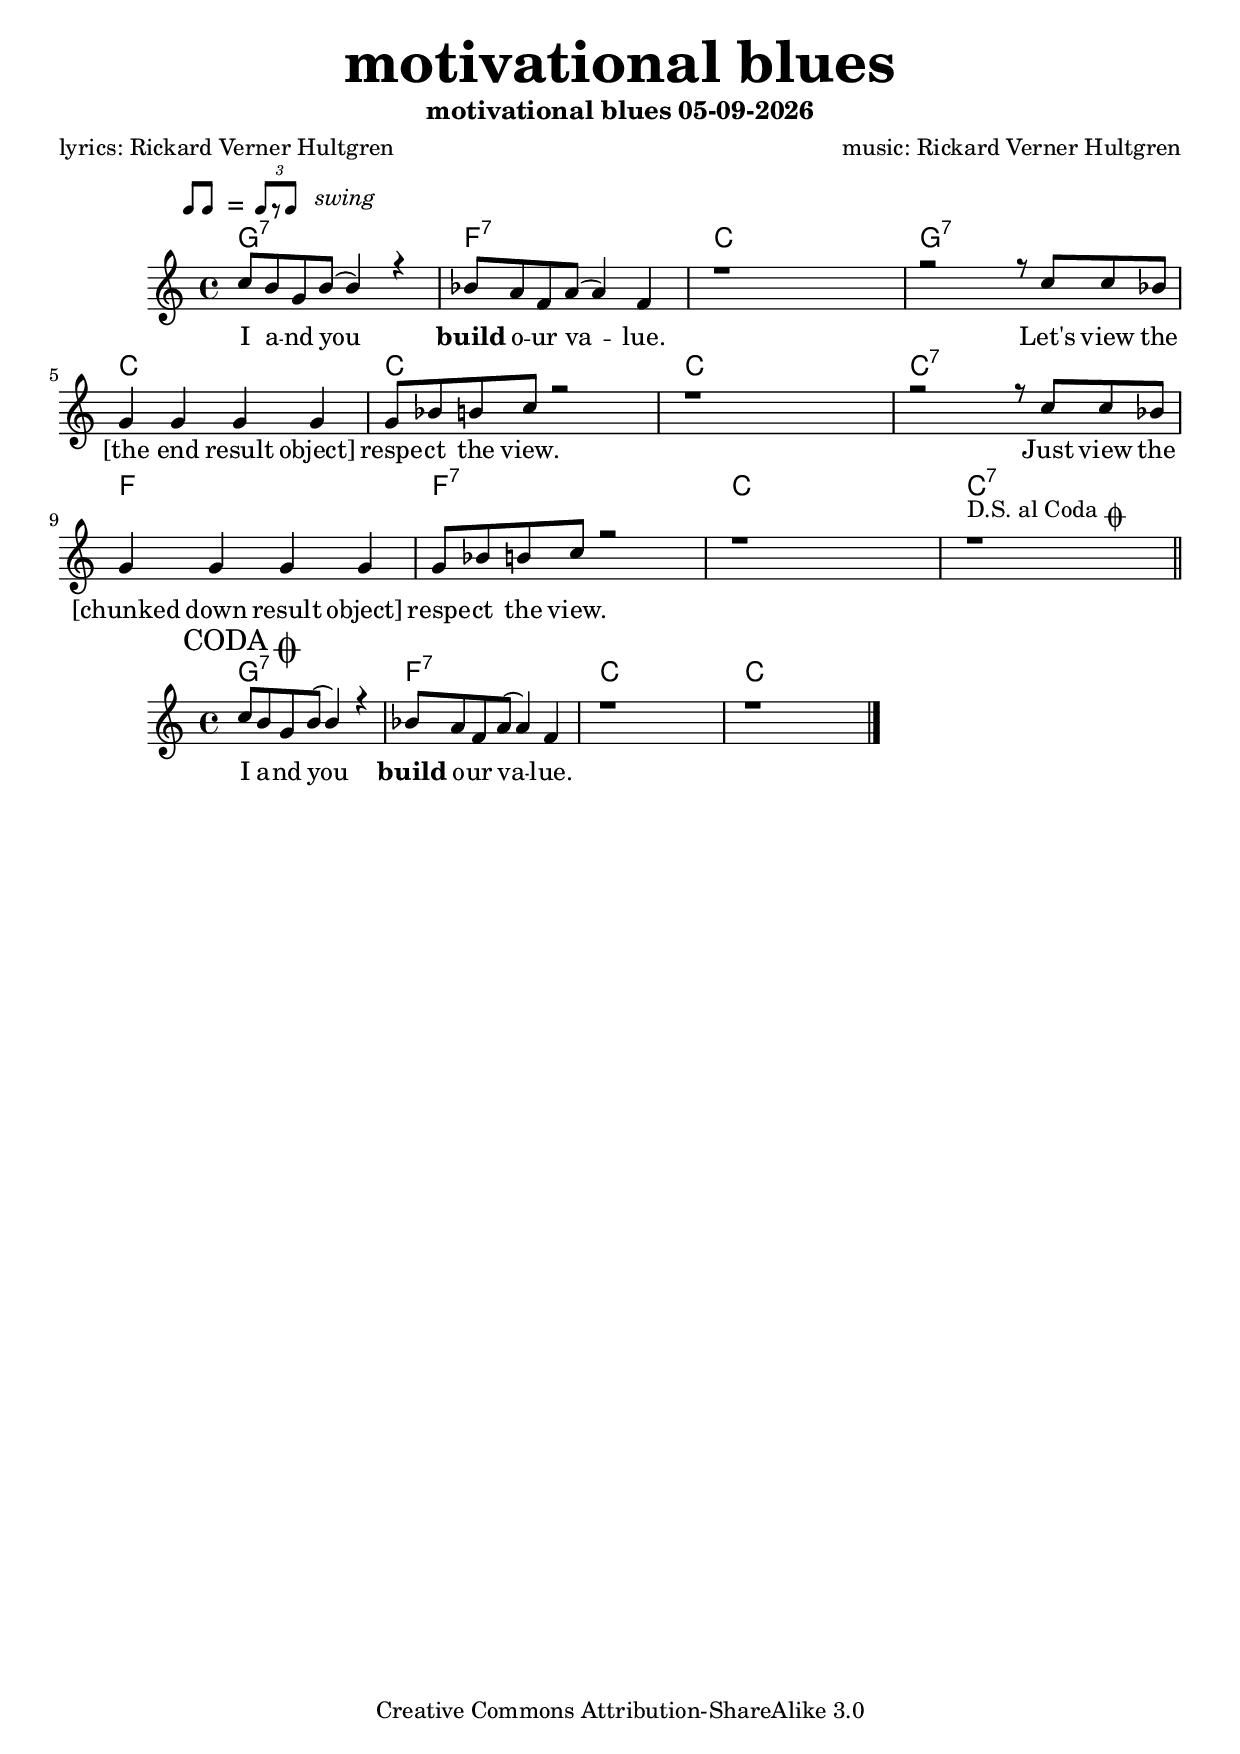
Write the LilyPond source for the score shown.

%%
%%Copyright 2017 Rickard Verner Hultgren
%%Redistribution and use in source and binary forms, with or without modification, are permitted provided that the following conditions are met:
%%1. Redistributions of source code must retain the above copyright notice, this list of conditions and the following disclaimer.
%%2. Redistributions in binary form must reproduce the above copyright notice, this list of conditions and the following disclaimer in the documentation and/or other materials provided with the distribution.
%%THIS SOFTWARE IS PROVIDED BY THE COPYRIGHT HOLDERS AND CONTRIBUTORS "AS IS" AND ANY EXPRESS OR IMPLIED WARRANTIES, INCLUDING, BUT NOT LIMITED TO, THE IMPLIED WARRANTIES OF MERCHANTABILITY AND FITNESS FOR A PARTICULAR PURPOSE ARE DISCLAIMED. IN NO EVENT SHALL THE COPYRIGHT HOLDER OR CONTRIBUTORS BE LIABLE FOR ANY DIRECT, INDIRECT, INCIDENTAL, SPECIAL, EXEMPLARY, OR CONSEQUENTIAL DAMAGES (INCLUDING, BUT NOT LIMITED TO, PROCUREMENT OF SUBSTITUTE GOODS OR SERVICES; LOSS OF USE, DATA, OR PROFITS; OR BUSINESS INTERRUPTION) HOWEVER CAUSED AND ON ANY THEORY OF LIABILITY, WHETHER IN CONTRACT, STRICT LIABILITY, OR TORT (INCLUDING NEGLIGENCE OR OTHERWISE) ARISING IN ANY WAY OUT OF THE USE OF THIS SOFTWARE, EVEN IF ADVISED OF THE POSSIBILITY OF SUCH DAMAGE.


\version "2.18.2"
 
%%\include "svenska.ly"
%%\include "english.ly"

swing = \mark \markup { 
  \line \general-align #Y #DOWN { \score { 
  \new Staff \with {
    fontSize = #-2
    \override StaffSymbol #'line-count = #0 
    \override VerticalAxisGroup #'Y-extent = #'(0 . 0)
  }
  \relative { 
    \stemUp 
    \override Score.SpacingSpanner 
      #'common-shortest-duration = #(ly:make-moment 3 16) 
    \override Beam #'positions = #'(2.5 . 2.5)
    b'8[ b8] 
  }
  \layout {
    ragged-right= ##t
    indent = 0
    \context { 
    \Staff \remove "Clef_engraver" 
    \remove "Time_signature_engraver" }
  }} " ="
  \score { \new Staff \with {
    fontSize = #-2
    \override StaffSymbol #'line-count = #0 
    \override VerticalAxisGroup #'Y-extent = #'(0 . 0)
  }
  \relative { 
    \stemUp 
    \override Score.SpacingSpanner 
      #'common-shortest-duration = #(ly:make-moment 3 16)
    \override Beam #'positions = #'(2.5 . 2.5)
    \times 2/3 { b'8[ r b8] } 
  }
  \layout {
    ragged-right= ##t
    indent = 0
    \context { 
      \Staff 
      \remove "Clef_engraver" 
      \remove "Time_signature_engraver" }
    }}
  \fontsize #-2
  \italic { "  swing" }
  }
}

date = #(strftime "%d-%m-%Y" (localtime (current-time)))

italic = {
  \override Lyrics.LyricText.font-shape = #'italic
  
}

bold = {

  \override Lyrics.LyricText.font-series = #'bold
}

normal = {
  \revert Lyrics.LyricText.font-shape
  \revert Lyrics.LyricText.font-series
}


\header {
  title = \markup {  \fontsize #4"motivational blues"}
  subtitle = \markup {  "motivational blues" \date }
  poet = "lyrics: Rickard Verner Hultgren"
  composer = "music: Rickard Verner Hultgren"
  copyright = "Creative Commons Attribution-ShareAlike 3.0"
}

keyTime = { \key c \major \time 4/4 }
ManualOneVoiceOneMusic = \relative c' {

      
      
  		c'8 b g b(b4) r4
		bes8  a  f  a(a4)  f4 
		r1 
		r2 r8 c'8 c8 bes8
		g4 g g g
		g8 bes8 b8 c8 r2
		r1 
		r2 r8 c8 c8 bes8
		g4 g g g
		g8 bes8 b8 c8 r2
		r1
		r1   ^\markup { { "D.S. al Coda" \musicglyph #"scripts.coda" } }


        	
		
}


ManualOneVoiceOneMusicCoda = \relative c' {

  %% \mark \markup { "CODA" \musicglyph #"scripts.coda" }
  	 c'8 b g b(b4) r4
		bes8  a  f  a(a4)  f4 
		r1
		r1 		
}


ManualTwoTwoMusic = \relative c {
 <b d f g>1 <c d f a >1  <c e g>1 <b d f g>1 <c e g>1 <c e g>1 <c e g>1 <c e g>1 <c d f a>1 <c d f a>1 <c e g>1 <c e g>1 \bar ":|"
}

ManualTwoTwoMusicCoda = \relative c {
<b d f g>1 <c d f a >1  <c e g>1 <c e g>1 \bar ":|"
}


\layout {
  \context {
    \Score
    proportionalNotationDuration = #(ly:make-moment 1 4)
    
  }
}

\score {
  <<  % PianoStaff and Pedal Staff must be simultaneous
    \new PianoStaff <<
      \chords { g1:7 f1:7 c1 g1:7 c1 c1 c1 c1:7 f1: f1:7 c1 c1:7 }
      \new Staff = "ManualOne" <<
\textLengthOn
s1*6^\markup {  }
\keyTime  % set key and time signature
        \clef "treble"
        \new Voice {
          \swing
          \voiceOne
         
          \ManualOneVoiceOneMusic
          \bar "||"
        }
        \addlyrics {
        I a -- nd you \bold build \normal o -- ur va -- lue. Let's view the [the end result object] respe -- ct the view. Just view the [chunked down result object] respe -- ct the view.
        } 
      >>  % end ManualOne Staff context
      %%\new Staff = "ManualTwo" \with {

      
      %%} <<
      %%  \keyTime
      %%  \clef "bass"
      %%  \new Voice {
      %%    \ManualTwoTwoMusic
      %%   \bar "||"
      %%  }
       
      %%>>   % end ManualTwo Staff context
      
    >>
>>    
}
\score {
<<    
    
        \new PianoStaff <<
      
\chords { g1:7 f1:7 c1 c1 }      
      \new Staff = "ManualOneCoda" <<

\textLengthOn
\mark \markup { "CODA" \musicglyph #"scripts.coda" }
\keyTime  % set key and time signature
        \clef "treble"
        \new Voice {
          
          \voiceOne
          
          \ManualOneVoiceOneMusicCoda
          \bar "|."

        }
        \addlyrics {
        I a -- nd you \bold build \normal o -- ur va -- lue.
        }
      >>  % end ManualOne Staff context
      
      %%\new Staff = "ManualTwoCoda" \with {
      
      %%} <<
        %%\keyTime
        %%\clef "bass"
        %%\new Voice {
          
        %%  \ManualTwoTwoMusicCoda
        %% \bar "|."
        %%}
       
      %%>>   % end ManualTwo Staff context
      
    >>
    
    
  >>
%%\midi {}

}



